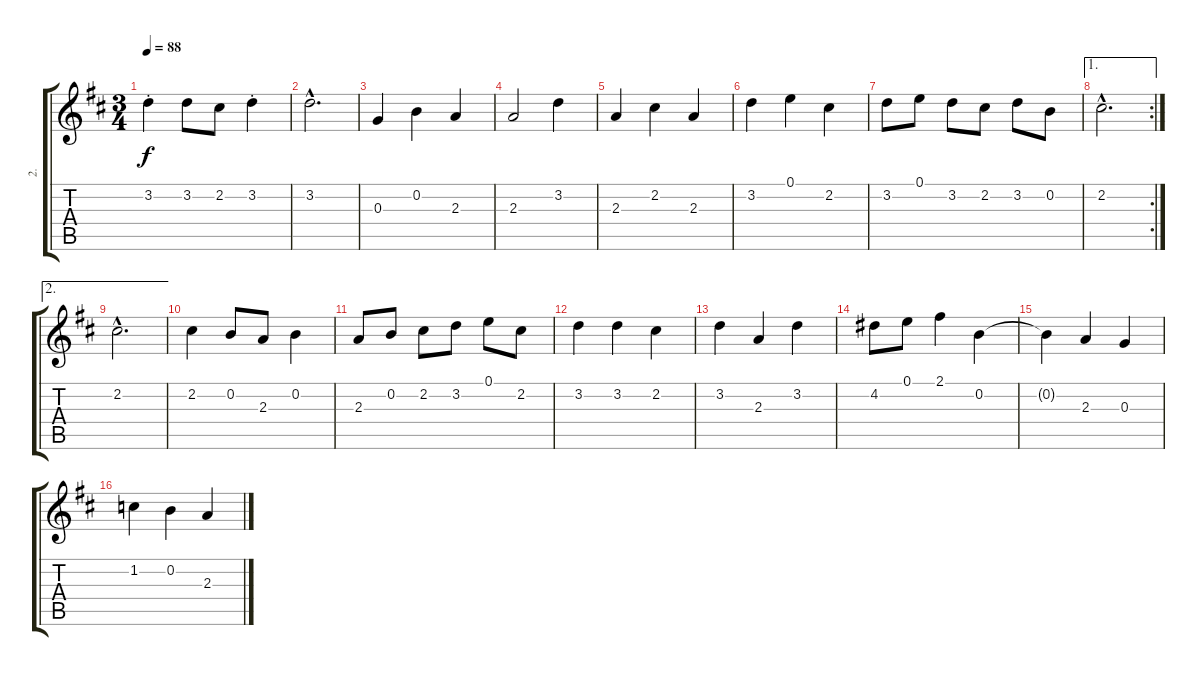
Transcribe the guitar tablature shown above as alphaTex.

\track ("2." "2.") {instrument acousticguitarnylon}
\staff {score tabs}
\tuning (E4 B3 G3 D3 A2 E2) {hide}
\ts (3 4)
\tempo 88
\clef g2
\ks d
3.2{st}.4{dy f instrument acousticguitarnylon} 3.2.8 2.2.8 3.2{st}.4 |
3.2{hac}.2{d} |
0.3.4 0.2.4 2.3.4 |
2.3.2 3.2.4 |
2.3.4 2.2.4 2.3.4 |
3.2.4 0.1.4 2.2.4 |
3.2.8 0.1.8 3.2.8 2.2.8 3.2.8 0.2.8 |
\ae 1
\rc 2
2.2{hac}.2{d} |
\ae 2
2.2{hac}.2{d} |
2.2.4 0.2.8 2.3.8 0.2.4 |
2.3.8 0.2.8 2.2.8 3.2.8 0.1.8 2.2.8 |
3.2.4 3.2.4 2.2.4 |
3.2.4 2.3.4 3.2.4 |
4.2.8 0.1.8 2.1.4 0.2.4 |
0.2{t}.4 2.3.4 0.3.4 |
1.2.4 0.2.4 2.3.4
